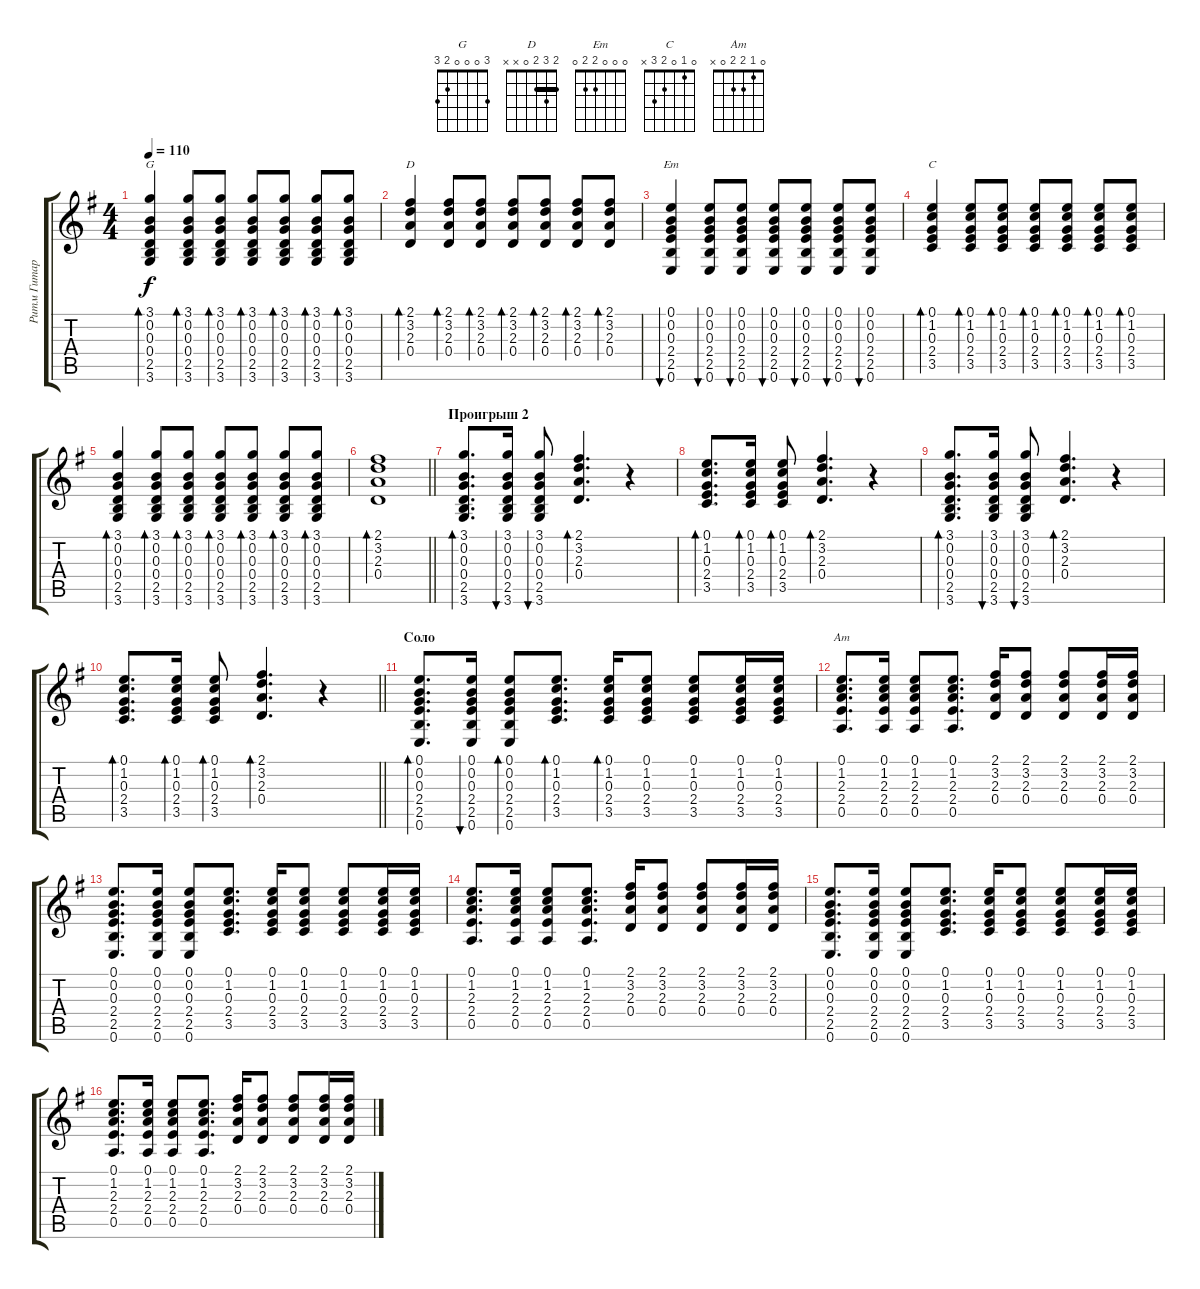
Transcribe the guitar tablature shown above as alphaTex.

\track ("Ритм Гитара" "Ритм Гитар") {instrument acousticguitarsteel}
\staff {score tabs}
\tuning (E4 B3 G3 D3 A2 E2) {hide}
\chord ("G" 3 0 0 0 2 3)
\chord ("D" 2 3 2 0 x x) {barre 2}
\chord ("Em" 0 0 0 2 2 0)
\chord ("C" 0 1 0 2 3 x)
\chord ("Am" 0 1 2 2 0 x)
\ts (4 4)
\tempo 110
\clef g2
\ks eminor
(3.1 0.2 0.3 0.4 2.5 3.6).4{bd 30 ch "G" dy f} (3.1 0.2 0.3 0.4 2.5 3.6).8{bd 30} (3.1 0.2 0.3 0.4 2.5 3.6).8{bd 30} (3.1 0.2 0.3 0.4 2.5 3.6).8{bd 30} (3.1 0.2 0.3 0.4 2.5 3.6).8{bd 30} (3.1 0.2 0.3 0.4 2.5 3.6).8{bd 30} (3.1 0.2 0.3 0.4 2.5 3.6).8{bd 30} |
(2.1 3.2 2.3 0.4).4{bd 30 ch "D"} (2.1 3.2 2.3 0.4).8{bd 30} (2.1 3.2 2.3 0.4).8{bd 30} (2.1 3.2 2.3 0.4).8{bd 30} (2.1 3.2 2.3 0.4).8{bd 30} (2.1 3.2 2.3 0.4).8{bd 30} (2.1 3.2 2.3 0.4).8{bd 30} |
(0.1 0.2 0.3 2.4 2.5 0.6).4{bu 60 ch "Em"} (0.1 0.2 0.3 2.4 2.5 0.6).8{bu 60} (0.1 0.2 0.3 2.4 2.5 0.6).8{bu 60} (0.1 0.2 0.3 2.4 2.5 0.6).8{bu 60} (0.1 0.2 0.3 2.4 2.5 0.6).8{bu 60} (0.1 0.2 0.3 2.4 2.5 0.6).8{bu 60} (0.1 0.2 0.3 2.4 2.5 0.6).8{bu 60} |
(0.1 1.2 0.3 2.4 3.5).4{bd 30 ch "C"} (0.1 1.2 0.3 2.4 3.5).8{bd 30} (0.1 1.2 0.3 2.4 3.5).8{bd 30} (0.1 1.2 0.3 2.4 3.5).8{bd 30} (0.1 1.2 0.3 2.4 3.5).8{bd 30} (0.1 1.2 0.3 2.4 3.5).8{bd 30} (0.1 1.2 0.3 2.4 3.5).8{bd 30} |
(3.1 0.2 0.3 0.4 2.5 3.6).4{bd 30} (3.1 0.2 0.3 0.4 2.5 3.6).8{bd 30} (3.1 0.2 0.3 0.4 2.5 3.6).8{bd 30} (3.1 0.2 0.3 0.4 2.5 3.6).8{bd 30} (3.1 0.2 0.3 0.4 2.5 3.6).8{bd 30} (3.1 0.2 0.3 0.4 2.5 3.6).8{bd 30} (3.1 0.2 0.3 0.4 2.5 3.6).8{bd 30} |
\barLineRight lightlight
(2.1 3.2 2.3 0.4).1{bd 30} |
\section ("" "Проигрыш 2")
(3.1 0.2 0.3 0.4 2.5 3.6).8{d bd 30} (3.1 0.2 0.3 0.4 2.5 3.6).16{bu 30} (3.1 0.2 0.3 0.4 2.5 3.6).8{bu 30} (2.1 3.2 2.3 0.4).4{d bd 60} r.4 |
(0.1 1.2 0.3 2.4 3.5).8{d bd 30} (0.1 1.2 0.3 2.4 3.5).16{bd 30} (0.1 1.2 0.3 2.4 3.5).8{bd 30} (2.1 3.2 2.3 0.4).4{d bd 30} r.4 |
(3.1 0.2 0.3 0.4 2.5 3.6).8{d bd 30} (3.1 0.2 0.3 0.4 2.5 3.6).16{bu 30} (3.1 0.2 0.3 0.4 2.5 3.6).8{bu 30} (2.1 3.2 2.3 0.4).4{d bd 60} r.4 |
\barLineRight lightlight
(0.1 1.2 0.3 2.4 3.5).8{d bd 30} (0.1 1.2 0.3 2.4 3.5).16{bd 30} (0.1 1.2 0.3 2.4 3.5).8{bd 30} (2.1 3.2 2.3 0.4).4{d bd 30} r.4 |
\section ("" "Соло")
(0.1 0.2 0.3 2.4 2.5 0.6).8{d bd 30} (0.1 0.2 0.3 2.4 2.5 0.6).16{bu 30} (0.1 0.2 0.3 2.4 2.5 0.6).8{bd 30} (0.1 1.2 0.3 2.4 3.5).8{d bd 30} (0.1 1.2 0.3 2.4 3.5).16{bd 30} (0.1 1.2 0.3 2.4 3.5).8 (0.1 1.2 0.3 2.4 3.5).8 (0.1 1.2 0.3 2.4 3.5).16 (0.1 1.2 0.3 2.4 3.5).16 |
(0.1 1.2 2.3 2.4 0.5).8{d ch "Am"} (0.1 1.2 2.3 2.4 0.5).16 (0.1 1.2 2.3 2.4 0.5).8 (0.1 1.2 2.3 2.4 0.5).8{d} (2.1 3.2 2.3 0.4).16 (2.1 3.2 2.3 0.4).8 (2.1 3.2 2.3 0.4).8 (2.1 3.2 2.3 0.4).16 (2.1 3.2 2.3 0.4).16 |
(0.1 0.2 0.3 2.4 2.5 0.6).8{d} (0.1 0.2 0.3 2.4 2.5 0.6).16 (0.1 0.2 0.3 2.4 2.5 0.6).8 (0.1 1.2 0.3 2.4 3.5).8{d} (0.1 1.2 0.3 2.4 3.5).16 (0.1 1.2 0.3 2.4 3.5).8 (0.1 1.2 0.3 2.4 3.5).8 (0.1 1.2 0.3 2.4 3.5).16 (0.1 1.2 0.3 2.4 3.5).16 |
(0.1 1.2 2.3 2.4 0.5).8{d} (0.1 1.2 2.3 2.4 0.5).16 (0.1 1.2 2.3 2.4 0.5).8 (0.1 1.2 2.3 2.4 0.5).8{d} (2.1 3.2 2.3 0.4).16 (2.1 3.2 2.3 0.4).8 (2.1 3.2 2.3 0.4).8 (2.1 3.2 2.3 0.4).16 (2.1 3.2 2.3 0.4).16 |
(0.1 0.2 0.3 2.4 2.5 0.6).8{d} (0.1 0.2 0.3 2.4 2.5 0.6).16 (0.1 0.2 0.3 2.4 2.5 0.6).8 (0.1 1.2 0.3 2.4 3.5).8{d} (0.1 1.2 0.3 2.4 3.5).16 (0.1 1.2 0.3 2.4 3.5).8 (0.1 1.2 0.3 2.4 3.5).8 (0.1 1.2 0.3 2.4 3.5).16 (0.1 1.2 0.3 2.4 3.5).16 |
(0.1 1.2 2.3 2.4 0.5).8{d} (0.1 1.2 2.3 2.4 0.5).16 (0.1 1.2 2.3 2.4 0.5).8 (0.1 1.2 2.3 2.4 0.5).8{d} (2.1 3.2 2.3 0.4).16 (2.1 3.2 2.3 0.4).8 (2.1 3.2 2.3 0.4).8 (2.1 3.2 2.3 0.4).16 (2.1 3.2 2.3 0.4).16
